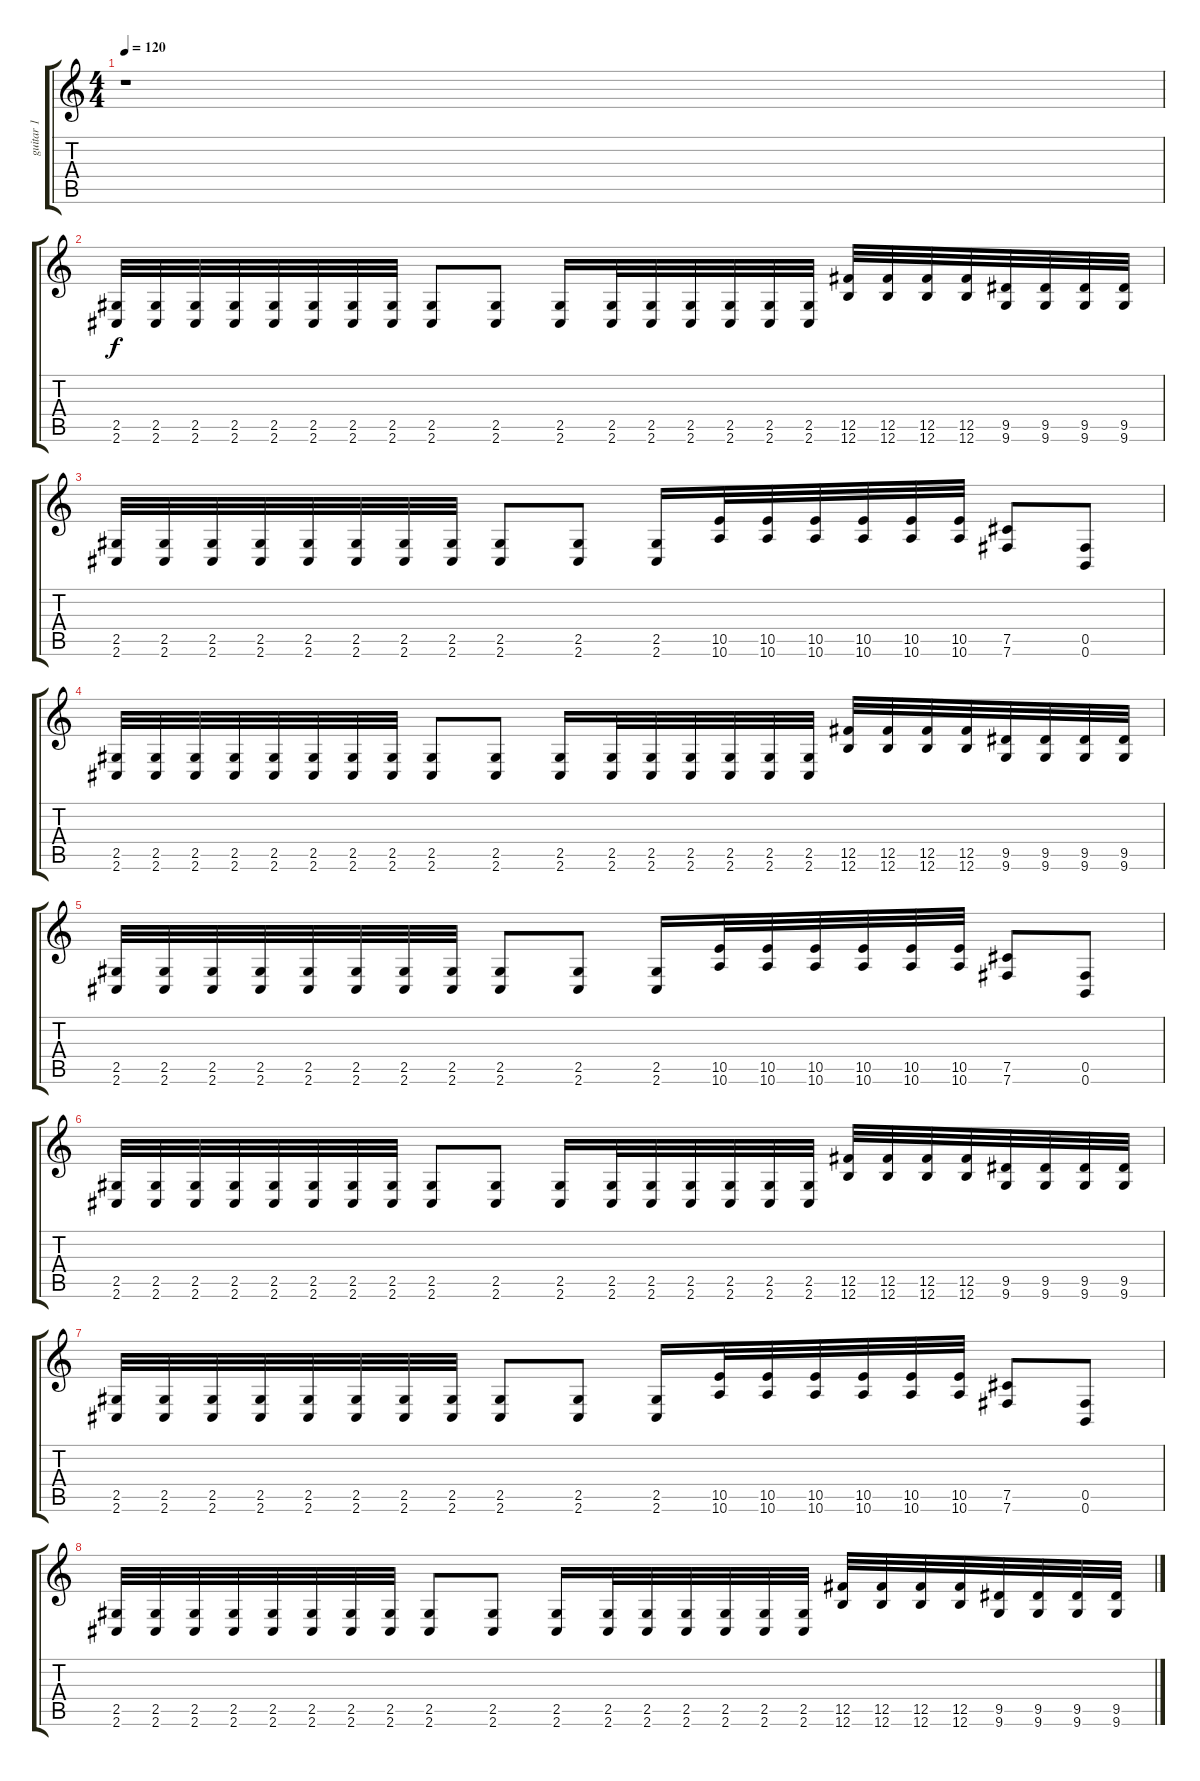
\track ("guitar 1" "guitar 1") {instrument overdrivenguitar}
\staff {score tabs}
\tuning (Db4 Ab3 E3 B2 Gb2 B1) {hide}
\ts (4 4)
\tempo 120
\clef g2
\ks c
r.1{dy ff} |
(2.5 2.6).32{dy f} (2.5 2.6).32 (2.5 2.6).32 (2.5 2.6).32 (2.5 2.6).32 (2.5 2.6).32 (2.5 2.6).32 (2.5 2.6).32 (2.5 2.6).8 (2.5 2.6).8 (2.5 2.6).16 (2.5 2.6).32 (2.5 2.6).32 (2.5 2.6).32 (2.5 2.6).32 (2.5 2.6).32 (2.5 2.6).32 (12.5 12.6).32 (12.5 12.6).32 (12.5 12.6).32 (12.5 12.6).32 (9.5 9.6).32 (9.5 9.6).32 (9.5 9.6).32 (9.5 9.6).32 |
(2.5 2.6).32 (2.5 2.6).32 (2.5 2.6).32 (2.5 2.6).32 (2.5 2.6).32 (2.5 2.6).32 (2.5 2.6).32 (2.5 2.6).32 (2.5 2.6).8 (2.5 2.6).8 (2.5 2.6).16 (10.5 10.6).32 (10.5 10.6).32 (10.5 10.6).32 (10.5 10.6).32 (10.5 10.6).32 (10.5 10.6).32 (7.5 7.6).8 (0.5 0.6).8 |
(2.5 2.6).32 (2.5 2.6).32 (2.5 2.6).32 (2.5 2.6).32 (2.5 2.6).32 (2.5 2.6).32 (2.5 2.6).32 (2.5 2.6).32 (2.5 2.6).8 (2.5 2.6).8 (2.5 2.6).16 (2.5 2.6).32 (2.5 2.6).32 (2.5 2.6).32 (2.5 2.6).32 (2.5 2.6).32 (2.5 2.6).32 (12.5 12.6).32 (12.5 12.6).32 (12.5 12.6).32 (12.5 12.6).32 (9.5 9.6).32 (9.5 9.6).32 (9.5 9.6).32 (9.5 9.6).32 |
(2.5 2.6).32 (2.5 2.6).32 (2.5 2.6).32 (2.5 2.6).32 (2.5 2.6).32 (2.5 2.6).32 (2.5 2.6).32 (2.5 2.6).32 (2.5 2.6).8 (2.5 2.6).8 (2.5 2.6).16 (10.5 10.6).32 (10.5 10.6).32 (10.5 10.6).32 (10.5 10.6).32 (10.5 10.6).32 (10.5 10.6).32 (7.5 7.6).8 (0.5 0.6).8 |
(2.5 2.6).32 (2.5 2.6).32 (2.5 2.6).32 (2.5 2.6).32 (2.5 2.6).32 (2.5 2.6).32 (2.5 2.6).32 (2.5 2.6).32 (2.5 2.6).8 (2.5 2.6).8 (2.5 2.6).16 (2.5 2.6).32 (2.5 2.6).32 (2.5 2.6).32 (2.5 2.6).32 (2.5 2.6).32 (2.5 2.6).32 (12.5 12.6).32 (12.5 12.6).32 (12.5 12.6).32 (12.5 12.6).32 (9.5 9.6).32 (9.5 9.6).32 (9.5 9.6).32 (9.5 9.6).32 |
(2.5 2.6).32 (2.5 2.6).32 (2.5 2.6).32 (2.5 2.6).32 (2.5 2.6).32 (2.5 2.6).32 (2.5 2.6).32 (2.5 2.6).32 (2.5 2.6).8 (2.5 2.6).8 (2.5 2.6).16 (10.5 10.6).32 (10.5 10.6).32 (10.5 10.6).32 (10.5 10.6).32 (10.5 10.6).32 (10.5 10.6).32 (7.5 7.6).8 (0.5 0.6).8 |
(2.5 2.6).32 (2.5 2.6).32 (2.5 2.6).32 (2.5 2.6).32 (2.5 2.6).32 (2.5 2.6).32 (2.5 2.6).32 (2.5 2.6).32 (2.5 2.6).8 (2.5 2.6).8 (2.5 2.6).16 (2.5 2.6).32 (2.5 2.6).32 (2.5 2.6).32 (2.5 2.6).32 (2.5 2.6).32 (2.5 2.6).32 (12.5 12.6).32 (12.5 12.6).32 (12.5 12.6).32 (12.5 12.6).32 (9.5 9.6).32 (9.5 9.6).32 (9.5 9.6).32 (9.5 9.6).32
